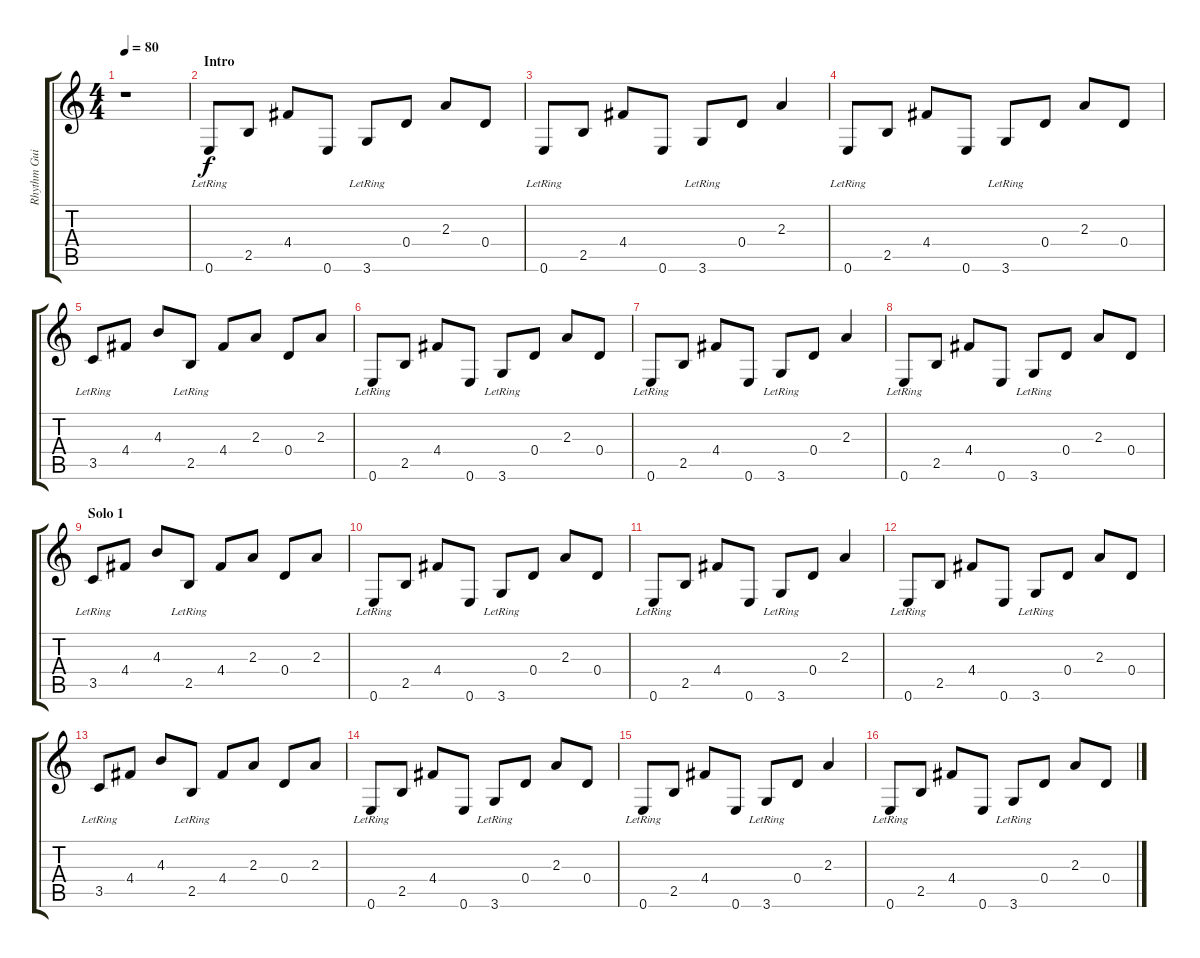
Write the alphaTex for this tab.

\track ("Rhythm Guitar" "Rhythm Gui") {instrument electricguitarclean}
\staff {score tabs}
\tuning (E4 B3 G3 D3 A2 E2) {hide}
\ts (4 4)
\tempo 80
\clef g2
\ks c
r.1{dy f instrument electricguitarclean} |
\section ("" "Intro")
0.6{lr}.8 2.5.8 4.4.8 0.6.8 3.6{lr}.8 0.4.8 2.3.8 0.4.8 |
0.6{lr}.8 2.5.8 4.4.8 0.6.8 3.6{lr}.8 0.4.8 2.3.4 |
0.6{lr}.8 2.5.8 4.4.8 0.6.8 3.6{lr}.8 0.4.8 2.3.8 0.4.8 |
3.5{lr}.8 4.4.8 4.3.8 2.5{lr}.8 4.4.8 2.3.8 0.4.8 2.3.8 |
0.6{lr}.8 2.5.8 4.4.8 0.6.8 3.6{lr}.8 0.4.8 2.3.8 0.4.8 |
0.6{lr}.8 2.5.8 4.4.8 0.6.8 3.6{lr}.8 0.4.8 2.3.4 |
0.6{lr}.8 2.5.8 4.4.8 0.6.8 3.6{lr}.8 0.4.8 2.3.8 0.4.8 |
\section ("" "Solo 1")
3.5{lr}.8 4.4.8 4.3.8 2.5{lr}.8 4.4.8 2.3.8 0.4.8 2.3.8 |
0.6{lr}.8 2.5.8 4.4.8 0.6.8 3.6{lr}.8 0.4.8 2.3.8 0.4.8 |
0.6{lr}.8 2.5.8 4.4.8 0.6.8 3.6{lr}.8 0.4.8 2.3.4 |
0.6{lr}.8 2.5.8 4.4.8 0.6.8 3.6{lr}.8 0.4.8 2.3.8 0.4.8 |
3.5{lr}.8 4.4.8 4.3.8 2.5{lr}.8 4.4.8 2.3.8 0.4.8 2.3.8 |
0.6{lr}.8 2.5.8 4.4.8 0.6.8 3.6{lr}.8 0.4.8 2.3.8 0.4.8 |
0.6{lr}.8 2.5.8 4.4.8 0.6.8 3.6{lr}.8 0.4.8 2.3.4 |
0.6{lr}.8 2.5.8 4.4.8 0.6.8 3.6{lr}.8 0.4.8 2.3.8 0.4.8
